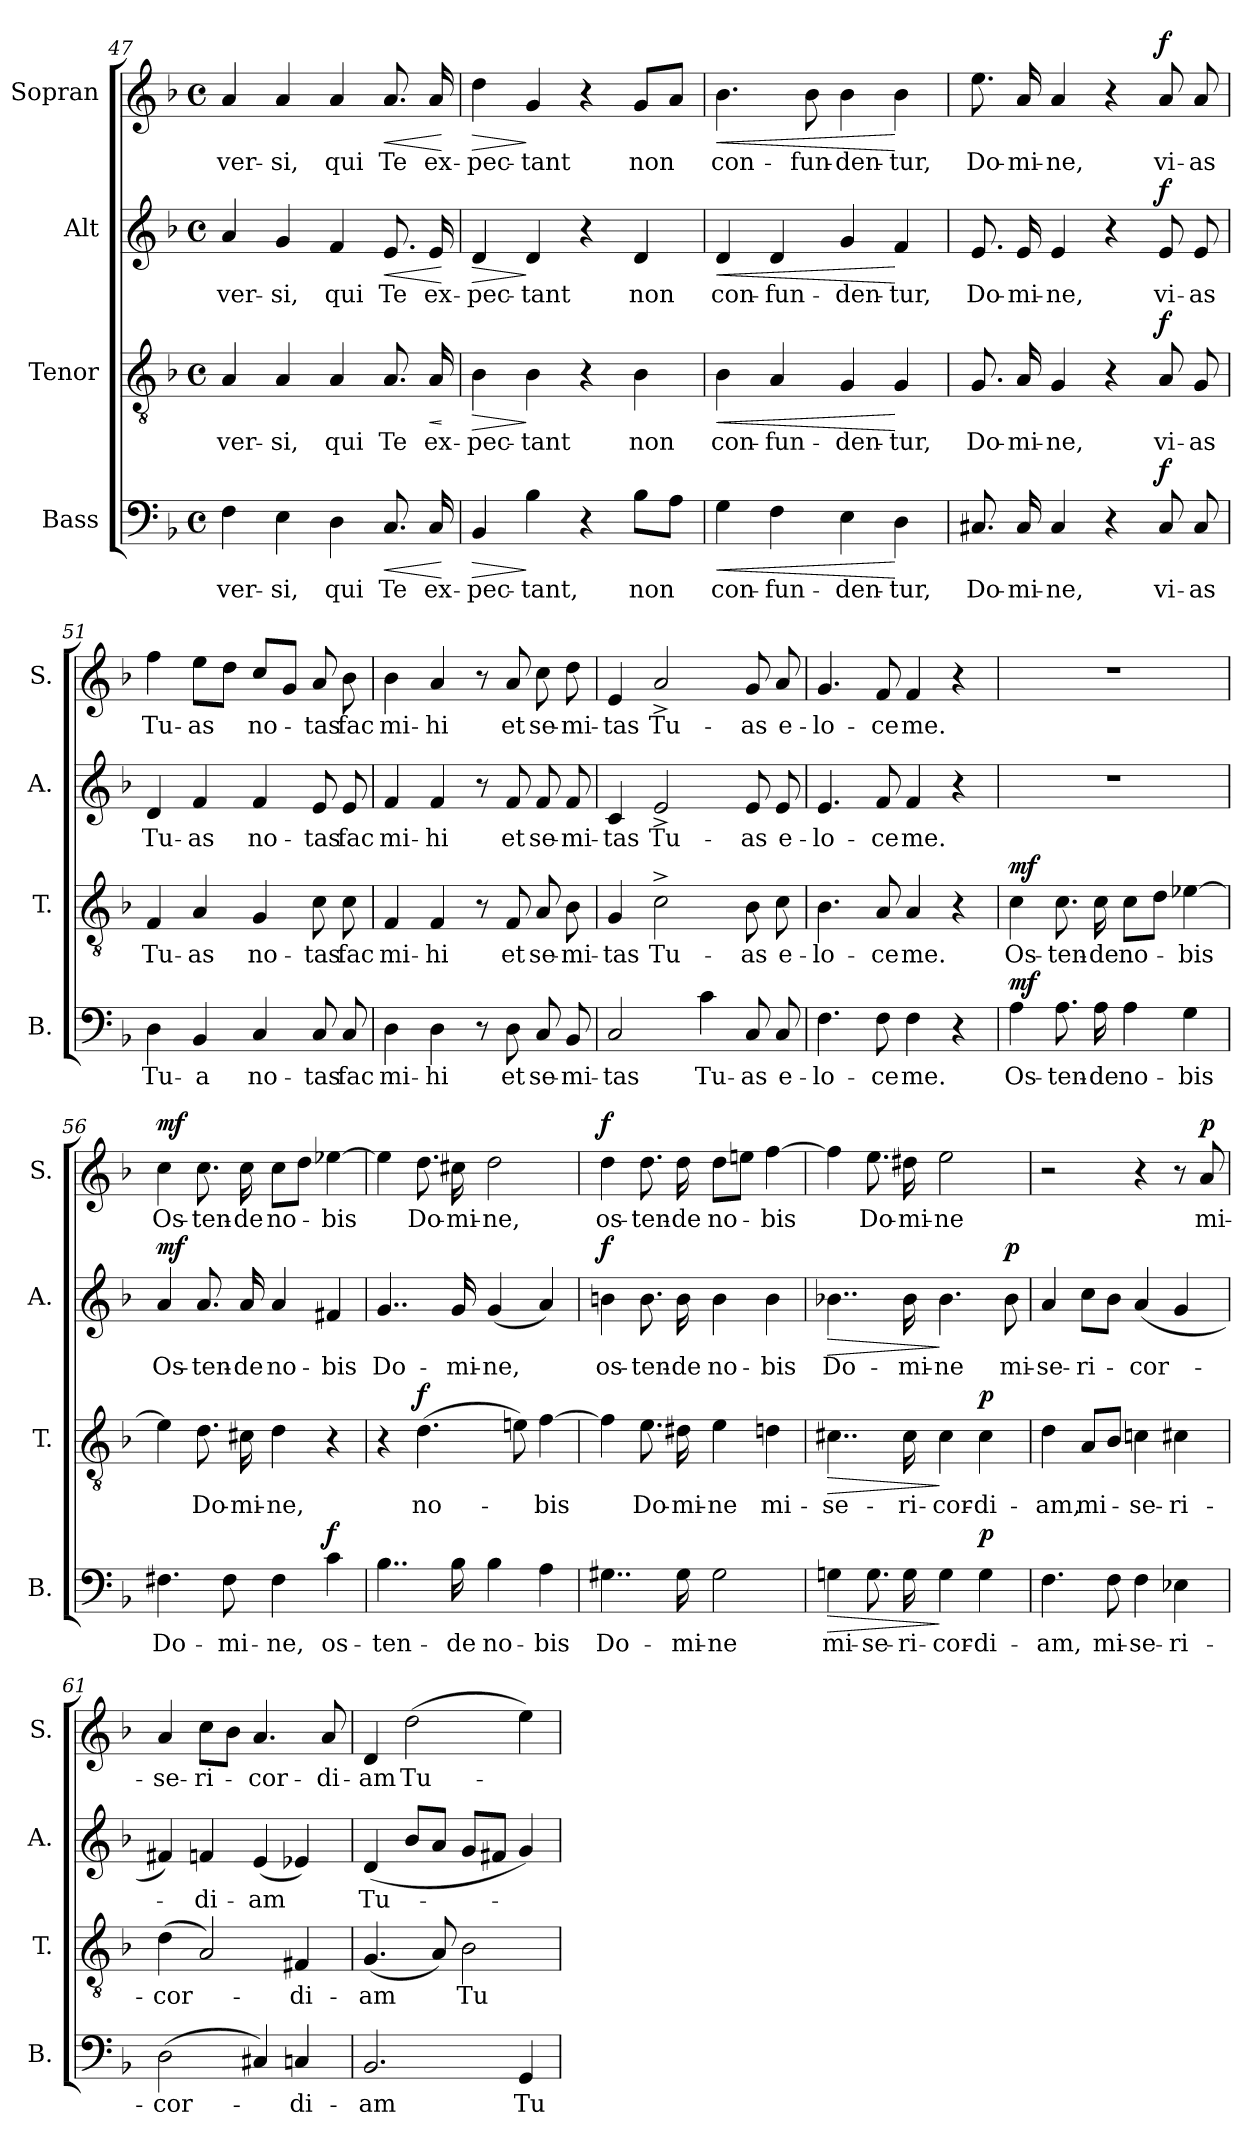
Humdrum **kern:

**kern	**text	**dynam	**kern	**text	**dynam	**kern	**text	**dynam	**kern	**text	**dynam
*part4	*part4	*part4	*part3	*part3	*part3	*part2	*part2	*part2	*part1	*part1	*part1
*staff4	*staff4	*staff4	*staff3	*staff3	*staff3	*staff2	*staff2	*staff2	*staff1	*staff1	*staff1
*I"Bass	*	*	*I"Tenor	*	*	*I"Alt	*	*	*I"Sopran	*	*
*I'B.	*	*	*I'T.	*	*	*I'A.	*	*	*I'S.	*	*
*clefF4	*	*	*clefGv2	*	*	*clefG2	*	*	*clefG2	*	*
*k[b-]	*	*	*k[b-]	*	*	*k[b-]	*	*	*k[b-]	*	*
*F:	*	*	*F:	*	*	*F:	*	*	*F:	*	*
*M4/4	*	*	*M4/4	*	*	*M4/4	*	*	*M4/4	*	*
*met(c)	*	*	*met(c)	*	*	*met(c)	*	*	*met(c)	*	*
=47	=47	=47	=47	=47	=47	=47	=47	=47	=47	=47	=47
!	!LO:LY:b	!	!	!LO:LY:b	!	!	!LO:LY:b	!	!	!LO:LY:b	!
4F\	-ver-	.	4A/	-ver-	.	4a/	-ver-	.	4a/	-ver-	.
!	!LO:LY:b	!	!	!LO:LY:b	!	!	!LO:LY:b	!	!	!LO:LY:b	!
4E\	-si,	.	4A/	-si,	.	4g/	-si,	.	4a/	-si,	.
!	!LO:LY:b	!	!	!LO:LY:b	!	!	!LO:LY:b	!	!	!LO:LY:b	!
4D\	qui	.	4A/	qui	.	4f/	qui	.	4a/	qui	.
!	!LO:LY:b	!LO:HP:b	!	!LO:LY:b	!	!	!LO:LY:b	!LO:HP:b	!	!LO:LY:b	!LO:HP:b
8.C/	Te	<	8.A/	Te	.	8.e/	Te	<	8.a/	Te	<
!	!LO:LY:b	!	!	!LO:LY:b	!LO:HP:b	!	!LO:LY:b	!	!	!LO:LY:b	!
16C/	ex-	.	16A/	ex-	<	16e/	ex-	.	16a/	ex-	.
.	.	[	.	.	[	.	.	[	.	.	[
=48	=48	=48	=48	=48	=48	=48	=48	=48	=48	=48	=48
!	!LO:LY:b	!LO:HP:b	!	!LO:LY:b	!LO:HP:b	!	!LO:LY:b	!LO:HP:b	!	!LO:LY:b	!LO:HP:b
4BB-/	-pec-	>	4B-\	-pec-	>	4d/	-pec-	>	4dd\	-pec-	>
!	!LO:LY:b	!	!	!LO:LY:b	!	!	!LO:LY:b	!	!	!LO:LY:b	!
4B-\	-tant,	]	4B-\	-tant	]	4d/	-tant	]	4g/	-tant	]
4r	.	.	4r	.	.	4r	.	.	4r	.	.
!	!LO:LY:b	!	!	!LO:LY:b	!	!	!LO:LY:b	!	!	!LO:LY:b	!
8B-\L	non	.	4B-\	non	.	4d/	non	.	8g/L	non	.
8A\J	.	.	.	.	.	.	.	.	8a/J	.	.
=49	=49	=49	=49	=49	=49	=49	=49	=49	=49	=49	=49
!	!LO:LY:b	!LO:HP:b	!	!LO:LY:b	!LO:HP:b	!	!LO:LY:b	!LO:HP:b	!	!LO:LY:b	!LO:HP:b
4G\	con-	<	4B-\	con-	<	4d/	con-	<	4.b-\	con-	<
!	!LO:LY:b	!	!	!LO:LY:b	!	!	!LO:LY:b	!	!	!	!
4F\	-fun-	.	4A/	-fun-	.	4d/	-fun-	.	.	.	.
!	!	!	!	!	!	!	!	!	!	!LO:LY:b	!
.	.	.	.	.	.	.	.	.	8b-\	-fun-	.
!	!LO:LY:b	!	!	!LO:LY:b	!	!	!LO:LY:b	!	!	!LO:LY:b	!
4E\	-den-	.	4G/	-den-	.	4g/	-den-	.	4b-\	-den-	.
!	!LO:LY:b	!	!	!LO:LY:b	!	!	!LO:LY:b	!	!	!LO:LY:b	!
4D\	-tur,	[	4G/	-tur,	[	4f/	-tur,	[	4b-\	-tur,	[
=50	=50	=50	=50	=50	=50	=50	=50	=50	=50	=50	=50
!	!LO:LY:b	!	!	!LO:LY:b	!	!	!LO:LY:b	!	!	!LO:LY:b	!
8.C#X/	Do-	.	8.G/	Do-	.	8.e/	Do-	.	8.ee\	Do-	.
!	!LO:LY:b	!	!	!LO:LY:b	!	!	!LO:LY:b	!	!	!LO:LY:b	!
16C#/	-mi-	.	16A/	-mi-	.	16e/	-mi-	.	16a/	-mi-	.
!	!LO:LY:b	!	!	!LO:LY:b	!	!	!LO:LY:b	!	!	!LO:LY:b	!
4C#/	-ne,	.	4G/	-ne,	.	4e/	-ne,	.	4a/	-ne,	.
4r	.	.	4r	.	.	4r	.	.	4r	.	.
!	!LO:LY:b	!LO:DY:a	!	!LO:LY:b	!LO:DY:a	!	!LO:LY:b	!LO:DY:a	!	!LO:LY:b	!LO:DY:a
8C#/	vi-	f	8A/	vi-	f	8e/	vi-	f	8a/	vi-	f
!	!LO:LY:b	!	!	!LO:LY:b	!	!	!LO:LY:b	!	!	!LO:LY:b	!
8C#/	-as	.	8G/	-as	.	8e/	-as	.	8a/	-as	.
!!LO:LB:g=z
=51	=51	=51	=51	=51	=51	=51	=51	=51	=51	=51	=51
!	!LO:LY:b	!	!	!LO:LY:b	!	!	!LO:LY:b	!	!	!LO:LY:b	!
4D\	Tu-	.	4F/	Tu-	.	4d/	Tu-	.	4ff\	Tu-	.
!	!LO:LY:b	!	!	!LO:LY:b	!	!	!LO:LY:b	!	!	!LO:LY:b	!
4BB-/	-a	.	4A/	-as	.	4f/	-as	.	8ee\L	-as	.
.	.	.	.	.	.	.	.	.	8dd\J	.	.
!	!LO:LY:b	!	!	!LO:LY:b	!	!	!LO:LY:b	!	!	!LO:LY:b	!
4C/	no-	.	4G/	no-	.	4f/	no-	.	8cc/L	no-	.
.	.	.	.	.	.	.	.	.	8g/J	.	.
!	!LO:LY:b	!	!	!LO:LY:b	!	!	!LO:LY:b	!	!	!LO:LY:b	!
8C/	-tas	.	8c\	-tas	.	8e/	-tas	.	8a/	-tas	.
!	!LO:LY:b	!	!	!LO:LY:b	!	!	!LO:LY:b	!	!	!LO:LY:b	!
8C/	fac	.	8c\	fac	.	8e/	fac	.	8b-\	fac	.
=52	=52	=52	=52	=52	=52	=52	=52	=52	=52	=52	=52
!	!LO:LY:b	!	!	!LO:LY:b	!	!	!LO:LY:b	!	!	!LO:LY:b	!
4D\	mi-	.	4F/	mi-	.	4f/	mi-	.	4b-\	mi-	.
!	!LO:LY:b	!	!	!LO:LY:b	!	!	!LO:LY:b	!	!	!LO:LY:b	!
4D\	-hi	.	4F/	-hi	.	4f/	-hi	.	4a/	-hi	.
8r	.	.	8r	.	.	8r	.	.	8r	.	.
!	!LO:LY:b	!	!	!LO:LY:b	!	!	!LO:LY:b	!	!	!LO:LY:b	!
8D\	et	.	8F/	et	.	8f/	et	.	8a/	et	.
!	!LO:LY:b	!	!	!LO:LY:b	!	!	!LO:LY:b	!	!	!LO:LY:b	!
8C/	se-	.	8A/	se-	.	8f/	se-	.	8cc\	se-	.
!	!LO:LY:b	!	!	!LO:LY:b	!	!	!LO:LY:b	!	!	!LO:LY:b	!
8BB-/	-mi-	.	8B-\	-mi-	.	8f/	-mi-	.	8dd\	-mi-	.
=53	=53	=53	=53	=53	=53	=53	=53	=53	=53	=53	=53
!	!LO:LY:b	!	!	!LO:LY:b	!	!	!LO:LY:b	!	!	!LO:LY:b	!
2C/	-tas	.	4G/	-tas	.	4c/	-tas	.	4e/	-tas	.
!	!	!	!	!LO:LY:b	!	!	!LO:LY:b	!	!	!LO:LY:b	!
.	.	.	2c^>\	Tu-	.	2e^</	Tu-	.	2a^</	Tu-	.
!	!LO:LY:b	!	!	!	!	!	!	!	!	!	!
4c\	Tu-	.	.	.	.	.	.	.	.	.	.
!	!LO:LY:b	!	!	!LO:LY:b	!	!	!LO:LY:b	!	!	!LO:LY:b	!
8C/	-as	.	8B-\	-as	.	8e/	-as	.	8g/	-as	.
!	!LO:LY:b	!	!	!LO:LY:b	!	!	!LO:LY:b	!	!	!LO:LY:b	!
8C/	e-	.	8c\	e-	.	8e/	e-	.	8a/	e-	.
=54	=54	=54	=54	=54	=54	=54	=54	=54	=54	=54	=54
!	!LO:LY:b	!	!	!LO:LY:b	!	!	!LO:LY:b	!	!	!LO:LY:b	!
4.F\	-lo-	.	4.B-\	-lo-	.	4.e/	-lo-	.	4.g/	-lo-	.
!	!LO:LY:b	!	!	!LO:LY:b	!	!	!LO:LY:b	!	!	!LO:LY:b	!
8F\	-ce	.	8A/	-ce	.	8f/	-ce	.	8f/	-ce	.
!	!LO:LY:b	!	!	!LO:LY:b	!	!	!LO:LY:b	!	!	!LO:LY:b	!
4F\	me.	.	4A/	me.	.	4f/	me.	.	4f/	me.	.
4r	.	.	4r	.	.	4r	.	.	4r	.	.
!!LO:LB:g=z
=55	=55	=55	=55	=55	=55	=55	=55	=55	=55	=55	=55
!	!LO:LY:b	!LO:DY:a	!	!LO:LY:b	!LO:DY:a	!	!	!	!	!	!
4A\	Os-	mf	4c\	Os-	mf	1r	.	.	1r	.	.
!	!LO:LY:b	!	!	!LO:LY:b	!	!	!	!	!	!	!
8.A\	-ten-	.	8.c\	-ten-	.	.	.	.	.	.	.
!	!LO:LY:b	!	!	!LO:LY:b	!	!	!	!	!	!	!
16A\	-de	.	16c\	-de	.	.	.	.	.	.	.
!	!LO:LY:b	!	!	!LO:LY:b	!	!	!	!	!	!	!
4A\	no-	.	8c\L	no-	.	.	.	.	.	.	.
.	.	.	8d\J	.	.	.	.	.	.	.	.
!	!LO:LY:b	!	!	!LO:LY:b	!	!	!	!	!	!	!
4G\	-bis	.	[4e-X\	-bis	.	.	.	.	.	.	.
=56	=56	=56	=56	=56	=56	=56	=56	=56	=56	=56	=56
!	!LO:LY:b	!	!	!	!	!	!LO:LY:b	!LO:DY:a	!	!LO:LY:b	!LO:DY:a
4.F#X\	Do-	.	4e-\]	.	.	4a/	Os-	mf	4cc\	Os-	mf
!	!	!	!	!LO:LY:b	!	!	!LO:LY:b	!	!	!LO:LY:b	!
.	.	.	8.d\	Do-	.	8.a/	-ten-	.	8.cc\	-ten-	.
!	!LO:LY:b	!	!	!	!	!	!	!	!	!	!
8F#\	-mi-	.	.	.	.	.	.	.	.	.	.
!	!	!	!	!LO:LY:b	!	!	!LO:LY:b	!	!	!LO:LY:b	!
.	.	.	16c#X\	-mi-	.	16a/	-de	.	16cc\	-de	.
!	!LO:LY:b	!	!	!LO:LY:b	!	!	!LO:LY:b	!	!	!LO:LY:b	!
4F#\	-ne,	.	4d\	-ne,	.	4a/	no-	.	8cc\L	no-	.
.	.	.	.	.	.	.	.	.	8dd\J	.	.
!	!LO:LY:b	!LO:DY:a	!	!	!	!	!LO:LY:b	!	!	!LO:LY:b	!
4c\	os-	f	4r	.	.	4f#X/	-bis	.	[4ee-X\	-bis	.
=57	=57	=57	=57	=57	=57	=57	=57	=57	=57	=57	=57
!	!LO:LY:b	!	!	!	!	!	!LO:LY:b	!	!	!	!
4..B-\	-ten-	.	4r	.	.	4..g/	Do-	.	4ee-\]	.	.
!	!	!	!	!LO:LY:b	!LO:DY:a	!	!	!	!	!LO:LY:b	!
.	.	.	(>4.d\	no-	f	.	.	.	8.dd\	Do-	.
!	!LO:LY:b	!	!	!	!	!	!LO:LY:b	!	!	!LO:LY:b	!
16B-\	-de	.	.	.	.	16g/	-mi-	.	16cc#X\	-mi-	.
!	!LO:LY:b	!	!	!	!	!	!LO:LY:b	!	!	!LO:LY:b	!
4B-\	no-	.	.	.	.	(<4g/	-ne,	.	2dd\	-ne,	.
.	.	.	8en\)	.	.	.	.	.	.	.	.
!	!LO:LY:b	!	!	!LO:LY:b	!	!	!	!	!	!	!
4A\	-bis	.	[4f\	-bis	.	4a/)	.	.	.	.	.
=58	=58	=58	=58	=58	=58	=58	=58	=58	=58	=58	=58
!	!LO:LY:b	!	!	!	!	!	!LO:LY:b	!LO:DY:a	!	!LO:LY:b	!LO:DY:a
4..G#X\	Do-	.	4f\]	.	.	4bn\	os-	f	4dd\	os-	f
!	!	!	!	!LO:LY:b	!	!	!LO:LY:b	!	!	!LO:LY:b	!
.	.	.	8.e\	Do-	.	8.b\	-ten-	.	8.dd\	-ten-	.
!	!LO:LY:b	!	!	!LO:LY:b	!	!	!LO:LY:b	!	!	!LO:LY:b	!
16G#\	-mi-	.	16d#X\	-mi-	.	16b\	-de	.	16dd\	-de	.
!	!LO:LY:b	!	!	!LO:LY:b	!	!	!LO:LY:b	!	!	!LO:LY:b	!
2G#\	-ne	.	4e\	-ne	.	4b\	no-	.	8dd\L	no-	.
.	.	.	.	.	.	.	.	.	8een\J	.	.
!	!	!	!	!LO:LY:b	!	!	!LO:LY:b	!	!	!LO:LY:b	!
.	.	.	4dn\	mi-	.	4b\	-bis	.	[4ff\	-bis	.
!!LO:PB:g=z
=59	=59	=59	=59	=59	=59	=59	=59	=59	=59	=59	=59
!	!LO:LY:b	!LO:HP:b	!	!LO:LY:b	!LO:HP:b	!	!LO:LY:b	!LO:HP:b	!	!	!
4Gn\	mi-	>	4..c#X\	-se-	>	4..b-X\	Do-	>	4ff\]	.	.
!	!LO:LY:b	!	!	!	!	!	!	!	!	!LO:LY:b	!
8.G\	-se-	.	.	.	.	.	.	.	8.ee\	Do-	.
!	!LO:LY:b	!	!	!LO:LY:b	!	!	!LO:LY:b	!	!	!LO:LY:b	!
16G\	-ri-	.	16c#\	-ri-	.	16b-\	-mi-	.	16dd#X\	-mi-	.
!	!LO:LY:b	!	!	!LO:LY:b	!	!	!LO:LY:b	!	!	!LO:LY:b	!
4G\	-cor-	]	4c#\	-cor-	]	4.b-\	-ne	]	2ee\	-ne	.
!	!LO:LY:b	!LO:DY:a	!	!LO:LY:b	!LO:DY:a	!	!	!	!	!	!
4G\	-di-	p	4c#\	-di-	p	.	.	.	.	.	.
!	!	!	!	!	!	!	!LO:LY:b	!LO:DY:a	!	!	!
.	.	.	.	.	.	8b-\	mi-	p	.	.	.
=60	=60	=60	=60	=60	=60	=60	=60	=60	=60	=60	=60
!	!LO:LY:b	!	!	!LO:LY:b	!	!	!LO:LY:b	!	!	!	!
4.F\	-am,	.	4d\	-am,	.	4a/	-se-	.	2r	.	.
!	!	!	!	!LO:LY:b	!	!	!LO:LY:b	!	!	!	!
.	.	.	8A/L	mi-	.	8cc\L	-ri-	.	.	.	.
!	!LO:LY:b	!	!	!	!	!	!	!	!	!	!
8F\	mi-	.	8B-/J	.	.	8b-\J	.	.	.	.	.
!	!LO:LY:b	!	!	!LO:LY:b	!	!	!LO:LY:b	!	!	!	!
4F\	-se-	.	4cn\	-se-	.	(<4a/	-cor-	.	4r	.	.
!	!LO:LY:b	!	!	!LO:LY:b	!	!	!	!	!	!	!
4E-X\	-ri-	.	4c#X\	-ri-	.	4g/	.	.	8r	.	.
!	!	!	!	!	!	!	!	!	!	!LO:LY:b	!LO:DY:a
.	.	.	.	.	.	.	.	.	8a/	mi-	p
=61	=61	=61	=61	=61	=61	=61	=61	=61	=61	=61	=61
!	!LO:LY:b	!	!	!LO:LY:b	!	!	!	!	!	!LO:LY:b	!
(>2D\	-cor-	.	(>4d\	-cor-	.	4f#X/)	.	.	4a/	-se-	.
!	!	!	!	!	!	!	!LO:LY:b	!	!	!LO:LY:b	!
.	.	.	2A/)	.	.	4fn/	-di-	.	8cc\L	-ri-	.
.	.	.	.	.	.	.	.	.	8b-\J	.	.
!	!	!	!	!	!	!	!LO:LY:b	!	!	!LO:LY:b	!
4C#X/)	.	.	.	.	.	(<4e/	-am	.	4.a/	-cor-	.
!	!LO:LY:b	!	!	!LO:LY:b	!	!	!	!	!	!	!
4Cn/	-di-	.	4F#X/	-di-	.	4e-X/)	.	.	.	.	.
!	!	!	!	!	!	!	!	!	!	!LO:LY:b	!
.	.	.	.	.	.	.	.	.	8a/	-di-	.
=62	=62	=62	=62	=62	=62	=62	=62	=62	=62	=62	=62
!	!LO:LY:b	!	!	!LO:LY:b	!	!	!LO:LY:b	!	!	!LO:LY:b	!
2.BB-/	-am	.	(<4.G/	-am	.	(<4d/	Tu-	.	4d/	-am	.
!	!	!	!	!	!	!	!	!	!	!LO:LY:b	!
.	.	.	.	.	.	8b-/L	.	.	(>2dd\	Tu-	.
.	.	.	8A/)	.	.	8a/J	.	.	.	.	.
!	!	!	!	!LO:LY:b	!	!	!	!	!	!	!
.	.	.	2B-\	Tu-	.	8g/L	.	.	.	.	.
.	.	.	.	.	.	8f#X/J	.	.	.	.	.
!	!LO:LY:b	!	!	!	!	!	!	!	!	!	!
4GG/	Tu-	.	.	.	.	4g/)	.	.	4ee\)	.	.
=	=	=	=	=	=	=	=	=	=	=	=
*-	*-	*-	*-	*-	*-	*-	*-	*-	*-	*-	*-
